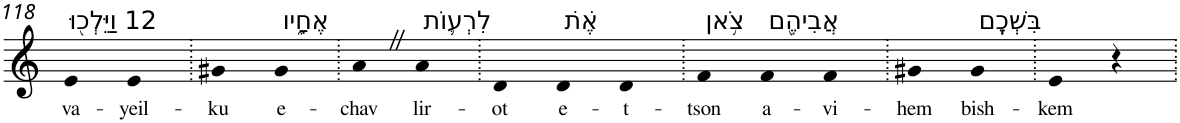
**kern	**text
*part1	*part1
*staff1	*staff1
*I"Piano	*
*I'Pno	*
!!LO:PB:g=z
*clefG2	*
*k[]	*
=118	=118
!LO:TX:a:t=12 וַיֵּלְכ֖וּ	!
!	!LO:LY:b
4e	va-
!	!LO:LY:b
4e	-yeil-
=119.	=119.
!	!LO:LY:b
4g#X	-ku
!LO:TX:a:t=אֶחָ֑יו	!
!	!LO:LY:b
4g#	e-
=120.	=120.
!	!LO:LY:b
4aZ	-chav
!LO:TX:a:t=לִרְע֛וֹת	!
!	!LO:LY:b
4a	lir-
=121.	=121.
!	!LO:LY:b
4d	-ot
!LO:TX:a:t=אֶׄתׄ	!
!	!LO:LY:b
4d	e-
!	!LO:LY:b
4d	-t-
=122.	=122.
!LO:TX:a:t=צֹ֥אן	!
!	!LO:LY:b
4f	tson
!LO:TX:a:t=אֲבִיהֶ֖ם	!
!	!LO:LY:b
4f	a-
!	!LO:LY:b
4f	-vi-
=123.	=123.
!	!LO:LY:b
4g#X	-hem
!LO:TX:a:t=בִּשְׁכֶֽם	!
!	!LO:LY:b
4g#	bish-
=124.	=124.
!	!LO:LY:b
4e	-kem
4r	.
=.	=.
*-	*-
